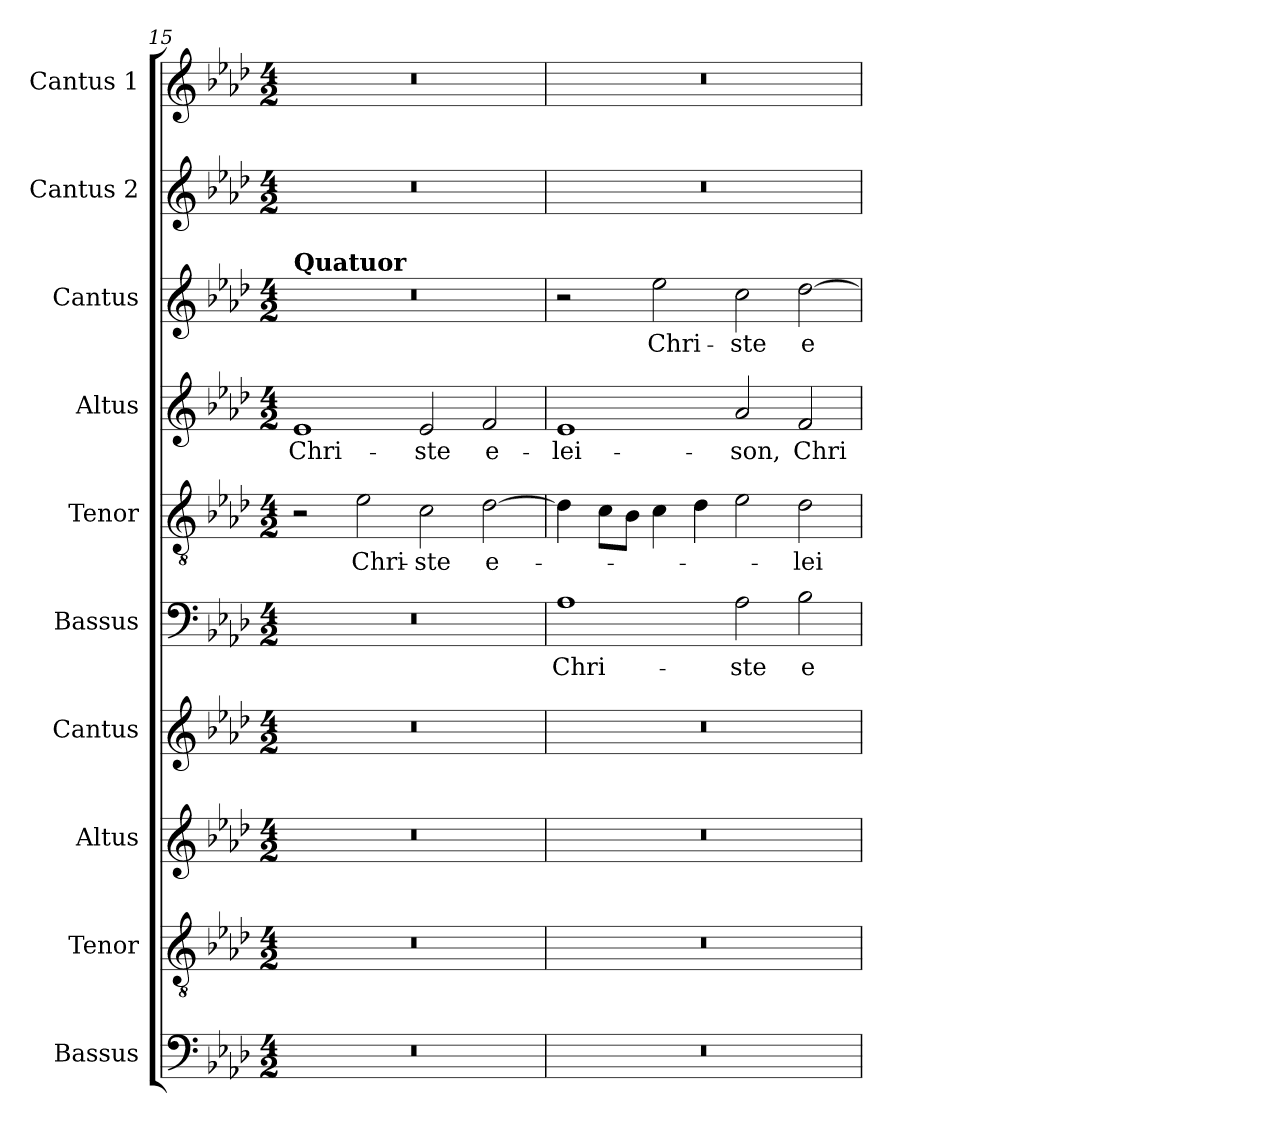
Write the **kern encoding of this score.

**kern	**kern	**kern	**kern	**kern	**text	**kern	**text	**kern	**text	**kern	**text	**kern	**kern
*part10	*part9	*part8	*part7	*part6	*part6	*part5	*part5	*part4	*part4	*part3	*part3	*part2	*part1
*staff10	*staff9	*staff8	*staff7	*staff6	*staff6	*staff5	*staff5	*staff4	*staff4	*staff3	*staff3	*staff2	*staff1
*I"Bassus	*I"Tenor	*I"Altus	*I"Cantus	*I"Bassus	*	*I"Tenor	*	*I"Altus	*	*I"Cantus	*	*I"Cantus 2	*I"Cantus 1
*	*	*	*	*	*	*	*	*	*	*	*	*I'Cant.	*I'Cant.
!!LO:PB:g=z
*clefF4	*clefGv2	*clefG2	*clefG2	*clefF4	*	*clefGv2	*	*clefG2	*	*clefG2	*	*clefG2	*clefG2
*	*ITrd7c12	*ITrd7c12	*	*	*	*ITrd7c12	*	*ITrd7c12	*	*	*	*	*
*k[b-e-a-d-]	*k[b-e-a-d-]	*k[b-e-a-d-]	*k[b-e-a-d-]	*k[b-e-a-d-]	*	*k[b-e-a-d-]	*	*k[b-e-a-d-]	*	*k[b-e-a-d-]	*	*k[b-e-a-d-]	*k[b-e-a-d-]
*A-:	*A-:	*A-:	*A-:	*A-:	*	*A-:	*	*A-:	*	*A-:	*	*A-:	*A-:
*M4/2	*M4/2	*M4/2	*M4/2	*M4/2	*	*M4/2	*	*M4/2	*	*M4/2	*	*M4/2	*M4/2
=15	=15	=15	=15	=15	=15	=15	=15	=15	=15	=15	=15	=15	=15
!LO:N:vis=1	!LO:N:vis=1	!LO:N:vis=1	!LO:N:vis=1	!LO:N:vis=1	!	!	!	!	!	!	!	!	!
!	!	!	!	!	!	!	!	!	!	!LO:TX:a:B:t=Quatuor	!	!	!
!	!	!	!	!	!	!	!	!	!LO:LY:b:color=#000000	!LO:N:vis=1	!	!LO:N:vis=1	!LO:N:vis=1
0r	0r	0r	0r	0r	.	2r	.	1E-i	Chri-	0r	.	0r	0r
!	!	!	!	!	!	!	!LO:LY:b:color=#000000	!	!	!	!	!	!
.	.	.	.	.	.	2E-i\	Chri-	.	.	.	.	.	.
!	!	!	!	!	!	!	!LO:LY:b:color=#000000	!	!	!	!	!	!
!	!	!	!	!	!	!	!	!	!LO:LY:b:color=#000000	!	!	!	!
.	.	.	.	.	.	2Ci\	-ste	2E-i/	-ste	.	.	.	.
!	!	!	!	!	!	!	!LO:LY:b:color=#000000	!	!	!	!	!	!
!	!	!	!	!	!	!	!	!	!LO:LY:b:color=#000000	!	!	!	!
.	.	.	.	.	.	[>2D-i\	e-	2Fi/	e-	.	.	.	.
=16	=16	=16	=16	=16	=16	=16	=16	=16	=16	=16	=16	=16	=16
!LO:N:vis=1	!LO:N:vis=1	!LO:N:vis=1	!LO:N:vis=1	!	!	!	!	!	!	!	!	!	!
!	!	!	!	!	!LO:LY:b:color=#000000	!	!	!	!	!	!	!	!
!	!	!	!	!	!	!	!	!	!LO:LY:b:color=#000000	!	!	!LO:N:vis=1	!LO:N:vis=1
0r	0r	0r	0r	1A-i	Chri-	4D-i\]	.	1E-i	-lei-	2r	.	0r	0r
.	.	.	.	.	.	8Ci\L	.	.	.	.	.	.	.
.	.	.	.	.	.	8BB-i\J	.	.	.	.	.	.	.
!	!	!	!	!	!	!	!	!	!	!	!LO:LY:b:color=#000000	!	!
.	.	.	.	.	.	4Ci\	.	.	.	2ee-i\	Chri-	.	.
.	.	.	.	.	.	4D-i\	.	.	.	.	.	.	.
!	!	!	!	!	!LO:LY:b:color=#000000	!	!	!	!	!	!	!	!
!	!	!	!	!	!	!	!	!	!LO:LY:b:color=#000000	!	!	!	!
!	!	!	!	!	!	!	!	!	!	!	!LO:LY:b:color=#000000	!	!
.	.	.	.	2A-i\	-ste	2E-i\	.	2A-i/	-son,	2cci\	-ste	.	.
!	!	!	!	!	!LO:LY:b:color=#000000	!	!	!	!	!	!	!	!
!	!	!	!	!	!	!	!LO:LY:b:color=#000000	!	!	!	!	!	!
!	!	!	!	!	!	!	!	!	!LO:LY:b:color=#000000	!	!	!	!
!	!	!	!	!	!	!	!	!	!	!	!LO:LY:b:color=#000000	!	!
.	.	.	.	2B-i\	e-	2D-i\	-lei-	2Fi/	Chri-	[>2dd-i\	e-	.	.
=	=	=	=	=	=	=	=	=	=	=	=	=	=
*-	*-	*-	*-	*-	*-	*-	*-	*-	*-	*-	*-	*-	*-
